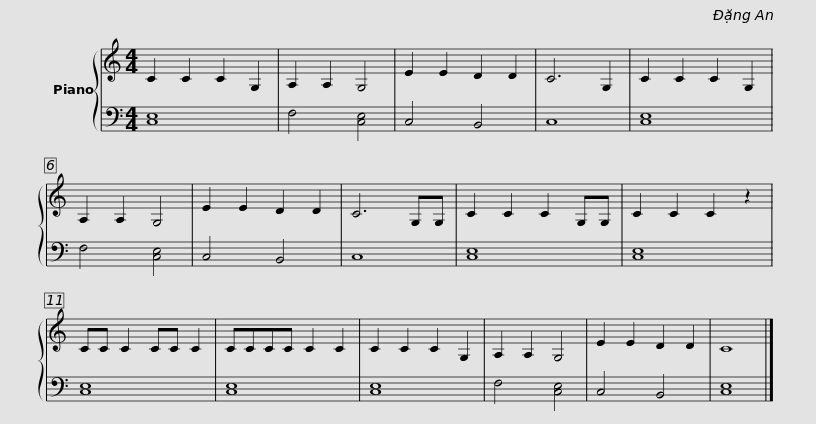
X:1
%%score { 1 | 2 }
L:1/8
M:4/4
I:linebreak $
K:C
V:1 treble
V:2 bass
V:1
 C2 C2 C2 G,2 | A,2 A,2 G,4 | E2 E2 D2 D2 | C6 G,2 | C2 C2 C2 G,2 |$ %5
 A,2 A,2 G,4 | E2 E2 D2 D2 | C6 G,G, | C2 C2 C2 G,G, |$ C2 C2 C2 z2 | %10
 CC C2 CC C2 | CCCC C2 C2 |$ C2 C2 C2 G,2 | A,2 A,2 G,4 | E2 E2 D2 D2 | %15
 C8 |] %16
V:2
 [C,E,]8 | F,4 [C,E,]4 | C,4 B,,4 | C,8 | [C,E,]8 |$ %5
 F,4 [C,E,]4 | C,4 B,,4 | C,8 | [C,E,]8 |$ [C,E,]8 | %10
 [C,E,]8 | [C,E,]8 |$ [C,E,]8 | F,4 [C,E,]4 | C,4 B,,4 | %15
 [C,E,]8 |] %16
